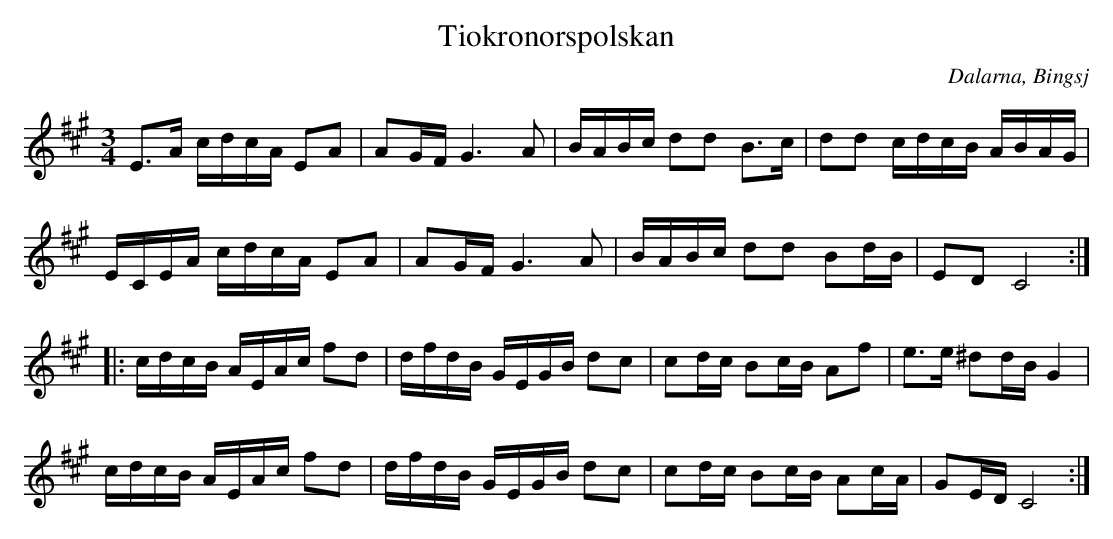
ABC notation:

X:1
T: Tiokronorspolskan
O: Dalarna, Bingsj
M: 3/4
L: 1/8
K: A
E>A c/d/c/A/ EA | AG/F/ G3A | B/A/B/c/ dd B>c | dd c/d/c/B/ A/B/A/G/ |
E/C/E/A/ c/d/c/A/ EA | AG/F/ G3A | B/A/B/c/ dd Bd/B/ | ED C4 :|
|: c/d/c/B/ A/E/A/c/ fd | d/f/d/B/ G/E/G/B/ dc | cd/c/ Bc/B/ Af | e>e ^dd/B/ G2 |
c/d/c/B/ A/E/A/c/ fd | d/f/d/B/ G/E/G/B/ dc | cd/c/ Bc/B/ Ac/A/ | GE/D/ C4 :|
